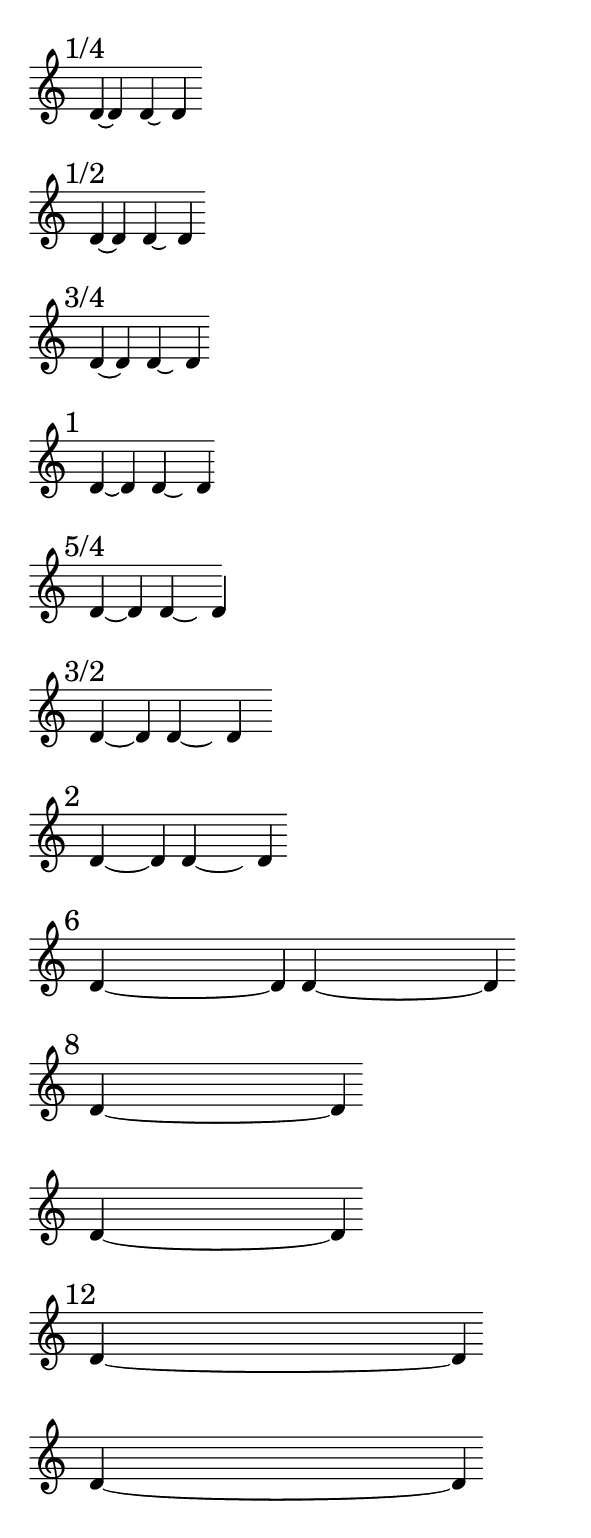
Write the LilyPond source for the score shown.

\version "2.16.2"

\paper { indent = 0  ragged-right = ##t paper-width = 10 \cm line-width = 9 \cm }

br = { \bar "" \break }

% #(set-global-staff-size 10)
% black_notehead_width = 1,316178

\transpose d d
\new Staff \with { \remove Time_signature_engraver } { \time 9999/1 \set tieWaitForNote = ##t 
    \mark "1/4"
    d'4*1/4 ~ d'4
    \bar "" 
    <<
      {
        \once \override Tie #'control-points = 
        #'((0.822 . -3.278) (1.080 . -3.6) (1.717 . -3.6) (1.975 . -3.278))
        d'4 ~ \hideNotes d' \unHideNotes
      }
      \new Voice { 
        \once \override Stem #'extra-offset = #'(1.82 . 0)
        \once \override NoteHead #'extra-offset = #'(1.82 . 0) 
        d'4
      }
    >>
    \br 
    
    \mark "1/2"
    d'4*1/2 ~ d'4
    \bar "" 
    <<
      {
        \once \override Tie #'control-points = 
        #'((0.9 . -3.254) (1.192 . -3.6) (1.917 . -3.6) (2.210 . -3.254))
        d'4 ~ \hideNotes d' \unHideNotes
      }
      \new Voice { 
        \once \override Stem #'extra-offset = #'(2.11 . 0)
        \once \override NoteHead #'extra-offset = #'(2.11 . 0) 
        d'4
      }
    >>
    \br
    
    \mark "3/4"
    d'4*3/4 ~ d'4
    \bar "" 
    <<
      {
        \once \override Tie #'control-points = 
        #'((1.05 . -3.191) (1.376 . -3.57) (2.178 . -3.57) (2.503 . -3.191))
        d'4 ~ \hideNotes d' \unHideNotes
      }
      \new Voice { 
        \once \override Stem #'extra-offset = #'(2.51 . 0)
        \once \override NoteHead #'extra-offset = #'(2.51 . 0) 
        d'4
      }
    >>
    \br
    
    \mark "1"
    d'4 ~ d'4
    \bar "" 
    <<
      {
        \once \override Tie #'control-points = 
        #'((1.205 . -3.1) (1.582 . -3.5) (2.512 . -3.5) (2.889 . -3.1))
        d'4 ~ \hideNotes d' \unHideNotes
      }
      \new Voice { 
        \once \override Stem #'extra-offset = #'(3.00 . 0)
        \once \override NoteHead #'extra-offset = #'(3.00 . 0) 
        d'4
      }
    >>
    \br
    
    \mark "5/4"
    d'4 ~ s16 d'4
    \bar "" 
    <<
      {
        \once \override Tie #'control-points = 
        #'((1.328 . -3) (1.828 . -3.52) (3.063 . -3.52) (3.563 . -3))
        d'4 ~ \hideNotes d' \unHideNotes
      }
      \new Voice { 
        \once \override Stem #'extra-offset = #'(3.75 . 0)
        \once \override NoteHead #'extra-offset = #'(3.75 . 0) 
        d'4
      }
    >>
    \br
    
    \mark "3/2"
    d'4 ~ s8 d'4
    \bar "" 
    <<
      {
        \once \override Tie #'control-points = 
        #'((1.328 . -3) (1.928 . -3.6) (3.713 . -3.6) (4.313 . -3))
        d'4*2 ~ \hideNotes d' \unHideNotes
      }
      \new Voice { 
        \once \override Stem #'extra-offset = #'(4.5 . 0)
        \once \override NoteHead #'extra-offset = #'(4.5 . 0) 
        d'4
      }
    >>
    \br
    
    \mark "2"
    d'4 ~ s4 d'4
    \bar "" 
    <<
      {
        \once \override Tie #'control-points = 
        #'((1.328 . -3) (2.128 . -3.73) (5.013 . -3.73) (5.813 . -3))
        d'4*2 ~ \hideNotes d' \unHideNotes
      }
      \new Voice { 
        \once \override Stem #'extra-offset = #'(6.00 . 0)
        \once \override NoteHead #'extra-offset = #'(6.00 . 0) 
        d'4
      }
    >>
    \br
    
    \mark "6"
    d'4 ~ s1 s4 d'4
    \bar "" 
    \shape Tie #'((-0.2 . 0)(0 . -0.2)(-0.2 . -0.2)(0 . 0))
    d'4 ~ s1 s4 d'4
    \br
    
    \mark "8"
    d'4 ~ s1.. d'4
    \bar "" 
    \shape Tie #'((-0.2 . 0)(0.1 . -0.3)(-0.3 . -0.3)(0 . 0))
    d'4 ~ s1.. d'4
    \br
    
    \mark "12"
    d'4 ~ s1 s1 s2. d'4
    \bar "" 
    \shape Tie #'((-0.2 . 0)(0.2 . -0.4)(-0.4 . -0.4)(0 . 0))
    d'4 ~ s1 s1 s2. d'4
    \br
    
  }
  
